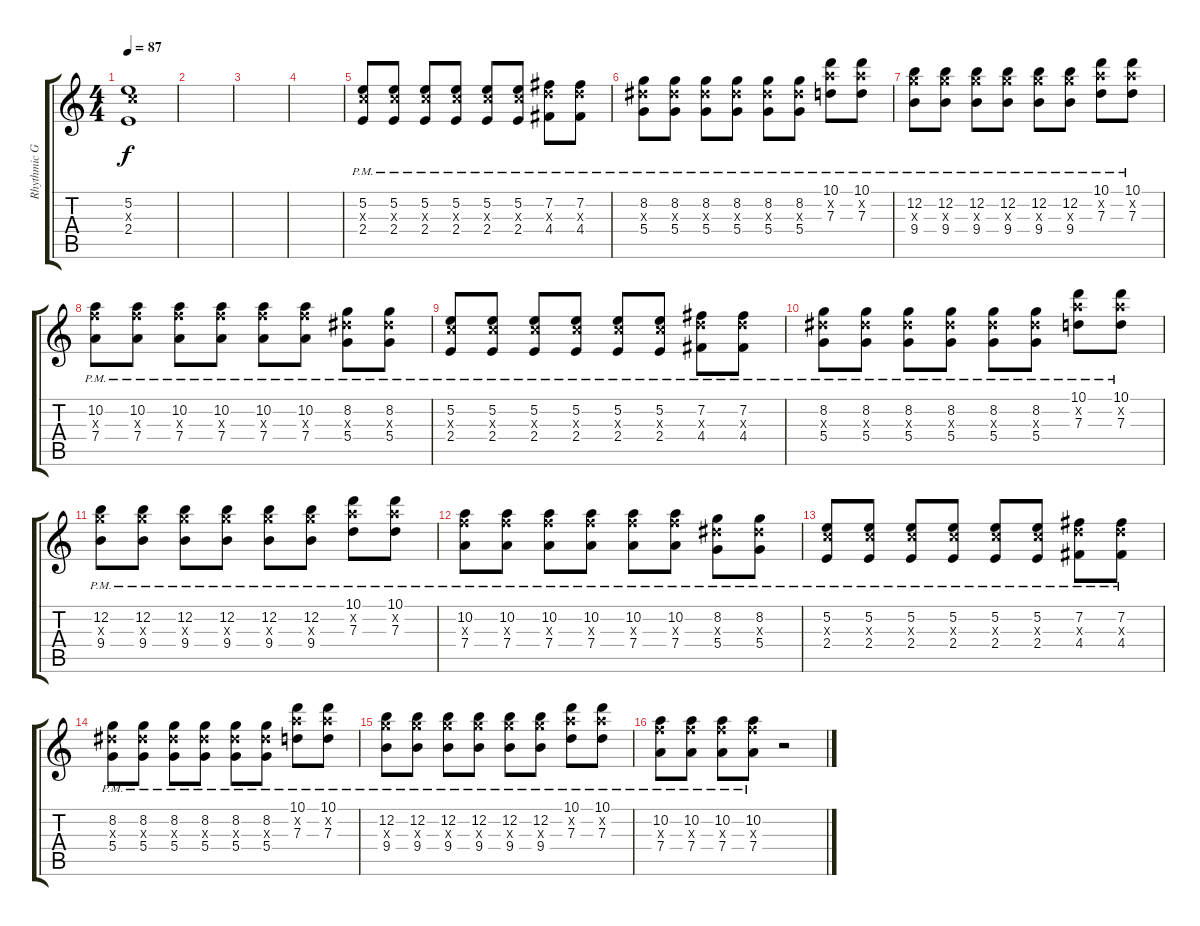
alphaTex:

\track ("Rhythmic Guitar" "Rhythmic G") {instrument electricguitarclean}
\staff {score tabs}
\tuning (E4 B3 G3 D3 A2 D2) {hide}
\ts (4 4)
\tempo 87
\clef g2
\ks c
(5.2 5.3{x} 2.4).1{dy f} |
|
|
|
(5.2{pm} 5.3{x} 2.4{pm}).8 (5.2{pm} 5.3{x} 2.4{pm}).8 (5.2{pm} 5.3{x} 2.4{pm}).8 (5.2{pm} 5.3{x} 2.4{pm}).8 (5.2{pm} 5.3{x} 2.4{pm}).8 (5.2{pm} 5.3{x} 2.4{pm}).8 (7.2{pm} 7.3{x} 4.4{pm}).8 (7.2{pm} 7.3{x} 4.4{pm}).8 |
(8.2{pm} 8.3{x} 5.4{pm}).8 (8.2{pm} 8.3{x} 5.4{pm}).8 (8.2{pm} 8.3{x} 5.4{pm}).8 (8.2{pm} 8.3{x} 5.4{pm}).8 (8.2{pm} 8.3{x} 5.4{pm}).8 (8.2{pm} 8.3{x} 5.4{pm}).8 (10.1{pm} 10.2{x} 7.3{pm}).8 (10.1{pm} 10.2{x} 7.3{pm}).8 |
(12.2{pm} 12.3{x} 9.4{pm}).8 (12.2{pm} 12.3{x} 9.4{pm}).8 (12.2{pm} 12.3{x} 9.4{pm}).8 (12.2{pm} 12.3{x} 9.4{pm}).8 (12.2{pm} 12.3{x} 9.4{pm}).8 (12.2{pm} 12.3{x} 9.4{pm}).8 (10.1{pm} 10.2{x} 7.3{pm}).8 (10.1{pm} 10.2{x} 7.3{pm}).8 |
(10.2{pm} 10.3{x} 7.4{pm}).8 (10.2{pm} 10.3{x} 7.4{pm}).8 (10.2{pm} 10.3{x} 7.4{pm}).8 (10.2{pm} 10.3{x} 7.4{pm}).8 (10.2{pm} 10.3{x} 7.4{pm}).8 (10.2{pm} 10.3{x} 7.4{pm}).8 (8.2{pm} 8.3{x} 5.4{pm}).8 (8.2{pm} 8.3{x} 5.4{pm}).8 |
(5.2{pm} 5.3{x} 2.4{pm}).8 (5.2{pm} 5.3{x} 2.4{pm}).8 (5.2{pm} 5.3{x} 2.4{pm}).8 (5.2{pm} 5.3{x} 2.4{pm}).8 (5.2{pm} 5.3{x} 2.4{pm}).8 (5.2{pm} 5.3{x} 2.4{pm}).8 (7.2{pm} 7.3{x} 4.4{pm}).8 (7.2{pm} 7.3{x} 4.4{pm}).8 |
(8.2{pm} 8.3{x} 5.4{pm}).8 (8.2{pm} 8.3{x} 5.4{pm}).8 (8.2{pm} 8.3{x} 5.4{pm}).8 (8.2{pm} 8.3{x} 5.4{pm}).8 (8.2{pm} 8.3{x} 5.4{pm}).8 (8.2{pm} 8.3{x} 5.4{pm}).8 (10.1{pm} 10.2{x} 7.3{pm}).8 (10.1{pm} 10.2{x} 7.3{pm}).8 |
(12.2{pm} 12.3{x} 9.4{pm}).8 (12.2{pm} 12.3{x} 9.4{pm}).8 (12.2{pm} 12.3{x} 9.4{pm}).8 (12.2{pm} 12.3{x} 9.4{pm}).8 (12.2{pm} 12.3{x} 9.4{pm}).8 (12.2{pm} 12.3{x} 9.4{pm}).8 (10.1{pm} 10.2{x} 7.3{pm}).8 (10.1{pm} 10.2{x} 7.3{pm}).8 |
(10.2{pm} 10.3{x} 7.4{pm}).8 (10.2{pm} 10.3{x} 7.4{pm}).8 (10.2{pm} 10.3{x} 7.4{pm}).8 (10.2{pm} 10.3{x} 7.4{pm}).8 (10.2{pm} 10.3{x} 7.4{pm}).8 (10.2{pm} 10.3{x} 7.4{pm}).8 (8.2{pm} 8.3{x} 5.4{pm}).8 (8.2{pm} 8.3{x} 5.4{pm}).8 |
(5.2{pm} 5.3{x} 2.4{pm}).8 (5.2{pm} 5.3{x} 2.4{pm}).8 (5.2{pm} 5.3{x} 2.4{pm}).8 (5.2{pm} 5.3{x} 2.4{pm}).8 (5.2{pm} 5.3{x} 2.4{pm}).8 (5.2{pm} 5.3{x} 2.4{pm}).8 (7.2{pm} 7.3{x} 4.4{pm}).8 (7.2{pm} 7.3{x} 4.4{pm}).8 |
(8.2{pm} 8.3{x} 5.4{pm}).8 (8.2{pm} 8.3{x} 5.4{pm}).8 (8.2{pm} 8.3{x} 5.4{pm}).8 (8.2{pm} 8.3{x} 5.4{pm}).8 (8.2{pm} 8.3{x} 5.4{pm}).8 (8.2{pm} 8.3{x} 5.4{pm}).8 (10.1{pm} 10.2{x} 7.3{pm}).8 (10.1{pm} 10.2{x} 7.3{pm}).8 |
(12.2{pm} 12.3{x} 9.4{pm}).8 (12.2{pm} 12.3{x} 9.4{pm}).8 (12.2{pm} 12.3{x} 9.4{pm}).8 (12.2{pm} 12.3{x} 9.4{pm}).8 (12.2{pm} 12.3{x} 9.4{pm}).8 (12.2{pm} 12.3{x} 9.4{pm}).8 (10.1{pm} 10.2{x} 7.3{pm}).8 (10.1{pm} 10.2{x} 7.3{pm}).8 |
(10.2{pm} 10.3{x} 7.4{pm}).8 (10.2{pm} 10.3{x} 7.4{pm}).8 (10.2{pm} 10.3{x} 7.4{pm}).8 (10.2{pm} 10.3{x} 7.4{pm}).8 r.2
